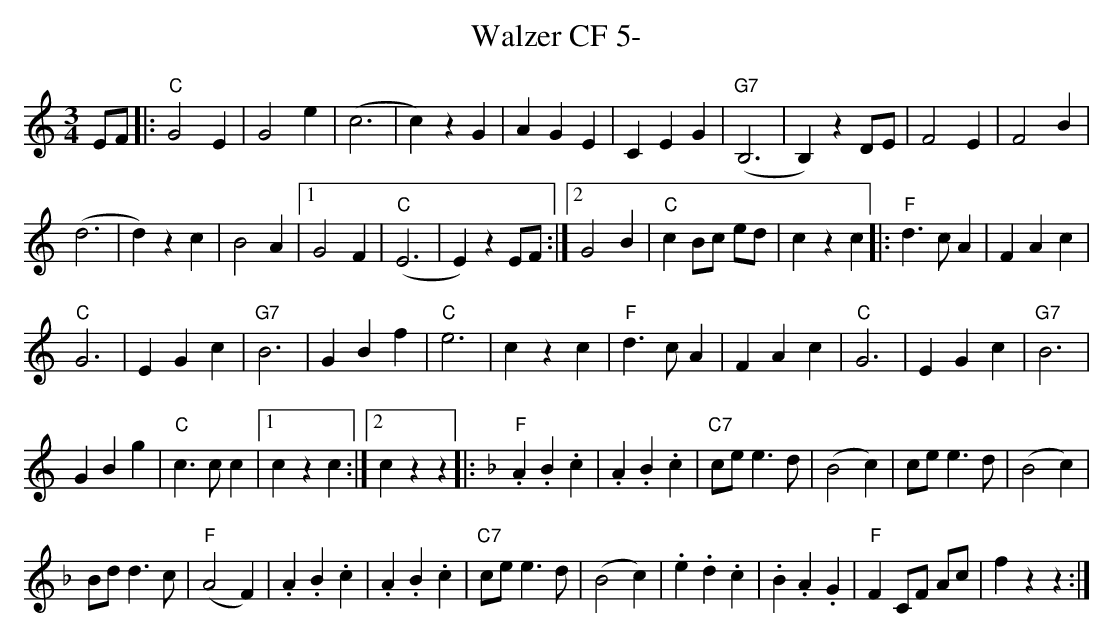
X:1
T:Walzer CF 5-
M:3/4
L:1/4
K:Cmaj
E/2F/2 |: "C"G2E | G2 e | (c3 | c)zG | AGE | CEG | ("G7"B,3 | B,)z D/2E/2 | F2E | F2B |
(d3 | d) zc | B2A |1 G2F | ("C"E3 | E)z E/2F/2 :|2G2B | "C"c B/2c/2 e/2d/2 | czc |: "F"d>c A | FAc |
"C"G3 | EGc | "G7"B3 | GBf | "C"e3 | czc | "F"d>c A | FAc | "C"G3 | EGc | "G7"B3 |
GBg | "C"c>c c |1czc :|2 czz |: [K:Fmaj] "F".A.B.c | .A.B.c | "C7"c/2e/2 e>d | (B2c) | c/2e/2 e>d | (B2c) |
B/2d/2 d>c | ("F"A2F) | .A.B.c | .A.B.c | "C7"c/2e/2 e>d | (B2c) | .e.d.c | .B.A.G | "F"F C/2F/2 A/2c/2 | fzz :|
